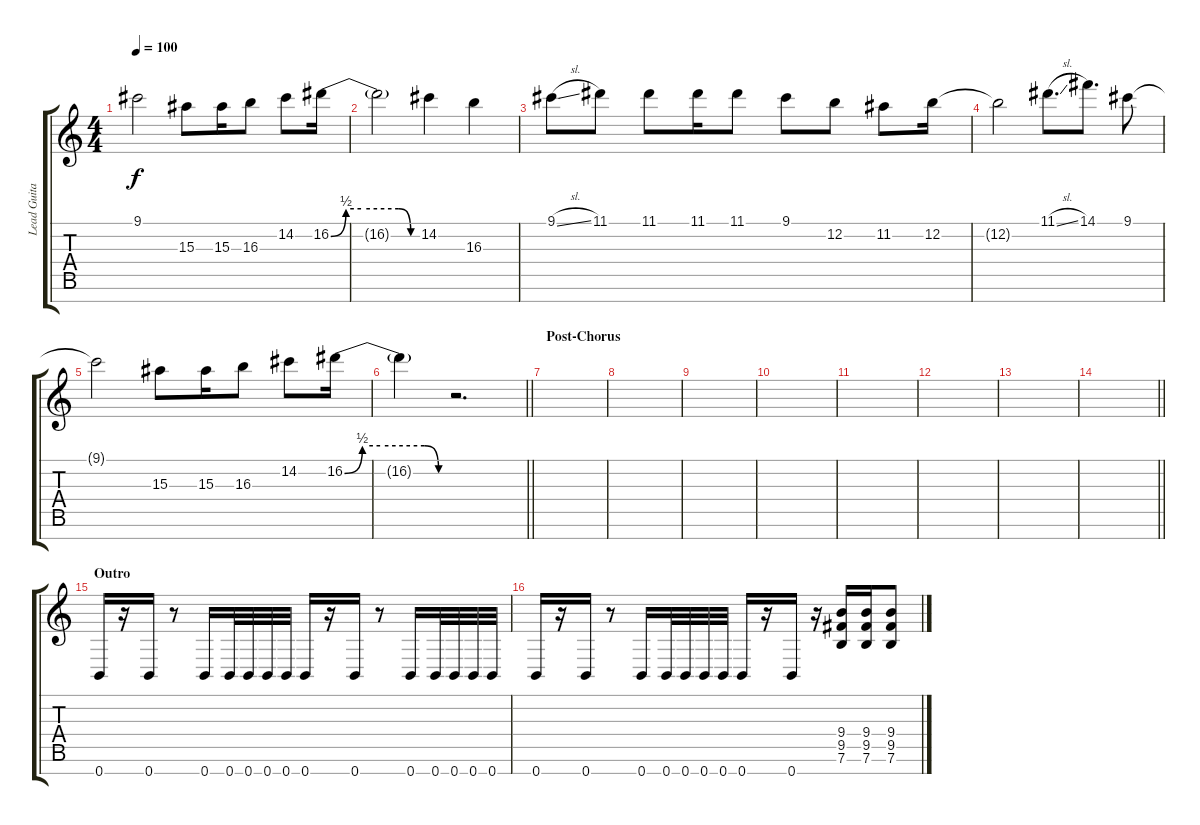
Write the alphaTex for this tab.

\track ("Lead Guitar" "Lead Guita") {instrument electricguitarjazz}
\staff {score tabs}
\tuning (E4 B3 G3 D3 A2 E2 B1) {hide}
\ts (4 4)
\tempo 100
\clef g2
\ks c
9.1{t}.2{dy f} 15.3.8 15.3.16 16.3.8 14.2.8 16.2{be (custom 0 0 10 2 20 2 45 2 53 0 60 0)}.16 |
16.2{t}.2 14.2.4 16.3.4 |
9.1{sl}.8 11.1.8 11.1.8 11.1.16 11.1.8 9.1.8 12.2.8 11.2.8 12.2.16 |
12.2{t}.2 11.1{sl}.8{d} 14.1.8{d} 9.1.8 |
9.1{t}.2 15.3.8 15.3.16 16.3.8 14.2.8 16.2{be (custom 0 0 10 2 20 2 45 2 53 0 60 0)}.16 |
\barLineRight lightlight
16.2{t}.4 r.2{d} |
\section ("" "Post-Chorus")
|
|
|
|
|
|
|
\barLineRight lightlight
|
\section ("" "Outro")
0.7.16 r.16 0.7.16 r.8 0.7.16 0.7.32 0.7.32 0.7.32 0.7.32 0.7.16 r.16 0.7.16 r.8 0.7.16 0.7.32 0.7.32 0.7.32 0.7.32 |
0.7.16 r.16 0.7.16 r.8 0.7.16 0.7.32 0.7.32 0.7.32 0.7.32 0.7.16 r.16 0.7.16 r.16 (9.4 9.5 7.6).16 (9.4 9.5 7.6).16 (9.4 9.5 7.6).8
